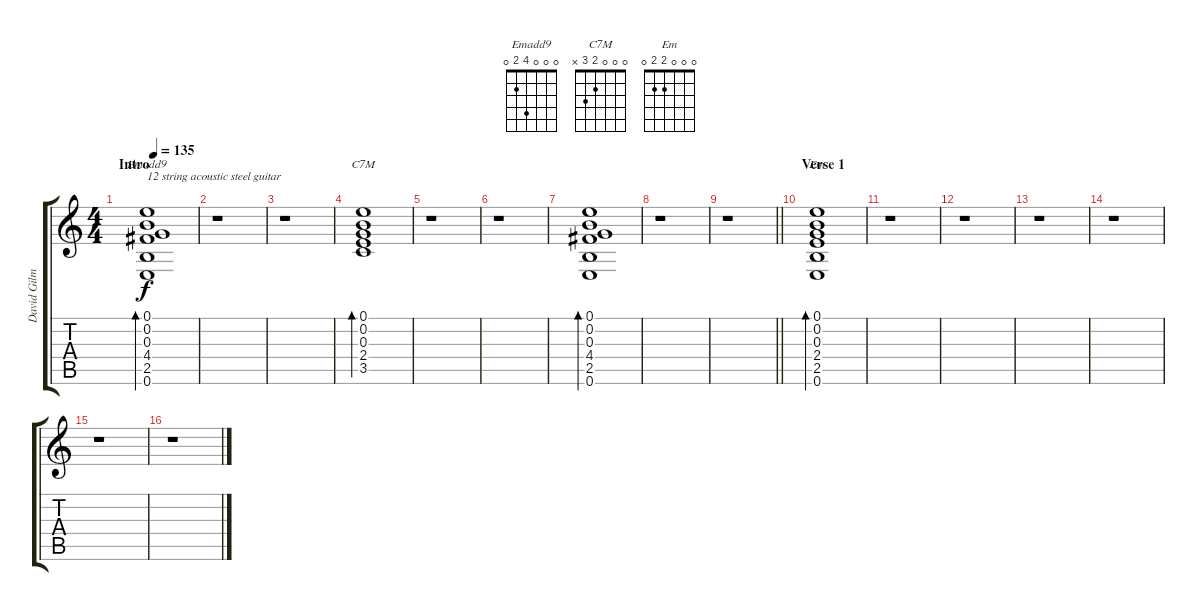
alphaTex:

\track ("David Gilmour / Lead guitar" "David Gilm") {instrument acousticguitarsteel}
\staff {score tabs}
\tuning (E4 B3 G3 D3 A2 E2) {hide}
\chord ("Emadd9" 0 0 0 4 2 0)
\chord ("C7M" 0 0 0 2 3 x)
\chord ("Em" 0 0 0 2 2 0)
\ts (4 4)
\section ("" "Intro")
\tempo 135
\clef g2
\ks c
(0.1 0.2 0.3 4.4 2.5 0.6).1{bd 480 ch "Emadd9" txt "12 string acoustic steel guitar" dy f instrument acousticguitarsteel} |
r.1 |
r.1 |
(0.1 0.2 0.3 2.4 3.5).1{bd 480 ch "C7M"} |
r.1 |
r.1 |
(0.1 0.2 0.3 4.4 2.5 0.6).1{bd 480} |
r.1 |
\barLineRight lightlight
r.1 |
\section ("" "Verse 1")
(0.1 0.2 0.3 2.4 2.5 0.6).1{bd 480 ch "Em"} |
r.1 |
r.1 |
r.1 |
r.1 |
r.1 |
r.1
